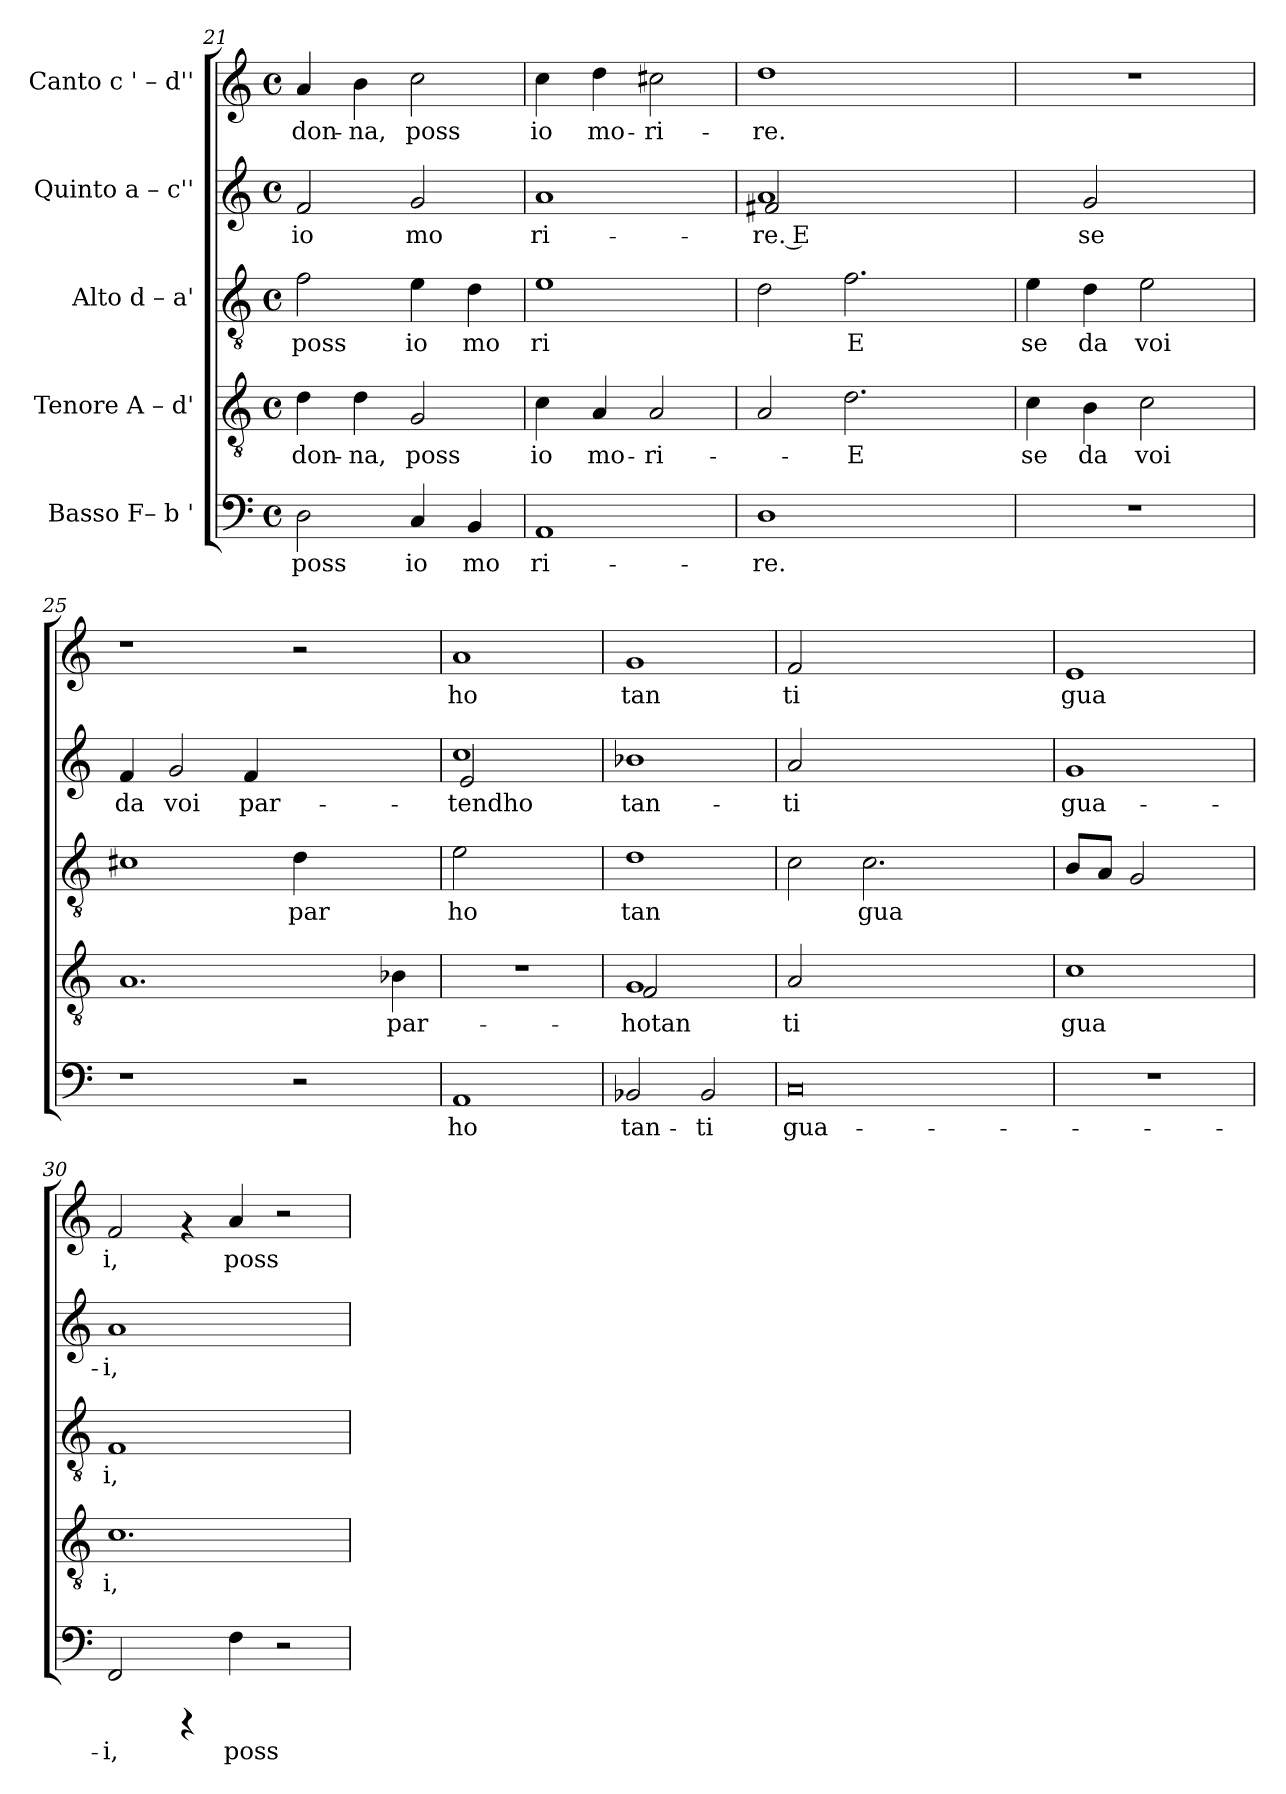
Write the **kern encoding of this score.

**kern	**text	**kern	**text	**kern	**text	**kern	**text	**kern	**text
*part5	*part5	*part4	*part4	*part3	*part3	*part2	*part2	*part1	*part1
*staff5	*staff5	*staff4	*staff4	*staff3	*staff3	*staff2	*staff2	*staff1	*staff1
*I"Basso  F– b '	*	*I"Tenore  A – d'	*	*I"Alto  d – a'	*	*I"Quinto  a – c''	*	*I"Canto  c ' – d''	*
*clefF4	*	*clefGv2	*	*clefGv2	*	*clefG2	*	*clefG2	*
*k[]	*	*k[]	*	*k[]	*	*k[]	*	*k[]	*
*C:	*	*C:	*	*C:	*	*C:	*	*C:	*
*M4/4	*	*M4/4	*	*M4/4	*	*M4/4	*	*M4/4	*
*met(c)	*	*met(c)	*	*met(c)	*	*met(c)	*	*met(c)	*
=21	=21	=21	=21	=21	=21	=21	=21	=21	=21
!	!LO:LY:b	!	!LO:LY:b:cj	!	!LO:LY:b:cj	!	!LO:LY:b:rj	!	!LO:LY:b:rj
2D\	poss	4d\	don-	2f\	poss	2f/	io	4a/	don-
!	!	!	!LO:LY:b:cj	!	!	!	!	!	!LO:LY:b:rj
.	.	4d\	-na,	.	.	.	.	4b\	-na,
!	!LO:LY:b	!	!LO:LY:b:cj	!	!LO:LY:b:cj	!	!LO:LY:b:rj	!	!LO:LY:b:rj
4C/	io	2G/	poss	4e\	io	2g/	mo	2cc\	poss
!	!LO:LY:b	!	!	!	!LO:LY:b:cj	!	!	!	!
4BB/	mo	.	.	4d\	mo	.	.	.	.
!!LO:LB:g=z
=22	=22	=22	=22	=22	=22	=22	=22	=22	=22
!	!LO:LY:b	!	!LO:LY:b:cj	!	!LO:LY:b:cj	!	!LO:LY:b:rj	!	!LO:LY:b:rj
1AA	ri-	4c\	io	1e	ri	1a	ri-	4cc\	io
!	!	!	!LO:LY:b:cj	!	!	!	!	!	!LO:LY:b:rj
.	.	4A/	mo-	.	.	.	.	4dd\	mo-
!	!	!	!LO:LY:b:cj	!	!	!	!	!	!LO:LY:b:rj
.	.	2A/	-ri-	.	.	.	.	2cc#X\	-ri-
=23	=23	=23	=23	=23	=23	=23	=23	=23	=23
!	!LO:LY:b	!	!	!	!	!	!LO:LY:b:rj	!	!LO:LY:b:rj
*	*	*	*	*	*	*^	*	*	*
1D	-re.	2A/	.	2d\	.	1a	2f#X/	-re. E	1dd	-re.
!	!	!	!LO:LY:b:cj	!	!LO:LY:b:cj	!	!	!	!	!
.	.	2.d\	-E	2.f\	E	.	4ryy	.	.	.
.	.	.	.	.	.	.	2ryy	.	.	.
4ryy	.	.	.	.	.	4ryy	.	.	4ryy	.
*	*	*	*	*	*	*v	*v	*	*	*
=24	=24	=24	=24	=24	=24	=24	=24	=24	=24
!	!	!	!LO:LY:b:cj	!	!LO:LY:b:cj	!	!	!	!
1r	.	4c\	se	4e\	se	4ryy	.	1r	.
!	!	!	!LO:LY:b:cj	!	!LO:LY:b:cj	!	!LO:LY:b:rj	!	!
.	.	4B\	da	4d\	da	2g/	se	.	.
!	!	!	!LO:LY:b:cj	!	!LO:LY:b:cj	!	!	!	!
.	.	2c\	voi	2e\	voi	.	.	.	.
.	.	.	.	.	.	4ryy	.	.	.
=25	=25	=25	=25	=25	=25	=25	=25	=25	=25
!	!	!	!	!	!	!	!LO:LY:b:rj	!	!
1r	.	1.A	.	1c#X	.	4f/	da	1r	.
!	!	!	!	!	!	!	!LO:LY:b:rj	!	!
.	.	.	.	.	.	2g/	voi	.	.
!	!	!	!	!	!	!	!LO:LY:b:rj	!	!
.	.	.	.	.	.	4f/	par-	.	.
!	!	!	!	!	!LO:LY:b:cj	!	!	!	!
2r	.	.	.	4d\	par	2.ryy	.	2r	.
.	.	.	.	2ryy	.	.	.	.	.
!	!	!	!LO:LY:b:cj	!	!	!	!	!	!
4ryy	.	4B-X\	par-	.	.	.	.	4ryy	.
=26	=26	=26	=26	=26	=26	=26	=26	=26	=26
!	!LO:LY:b	!	!	!	!LO:LY:b:cj	!	!LO:LY:b:rj	!	!LO:LY:b:rj
*	*	*	*	*	*	*^	*	*	*
1AA	ho	1r	.	2e\	ho	1cc	2e/	-tendho	1a	ho
.	.	.	.	2ryy	.	.	2ryy	.	.	.
!!LO:PB:g=z
=27	=27	=27	=27	=27	=27	=27	=27	=27	=27	=27
!	!LO:LY:b	!	!LO:LY:b:cj	!	!LO:LY:b:cj	!	!	!LO:LY:b:rj	!	!LO:LY:b:rj
*	*	*^	*	*	*	*v	*v	*	*	*
2BB-X/	tan-	1G	2F/	-hotan	1d	tan	1b-X	tan-	1g	tan
!	!LO:LY:b	!	!	!	!	!	!	!	!	!
2BB-/	-ti	.	2ryy	.	.	.	.	.	.	.
=28	=28	=28	=28	=28	=28	=28	=28	=28	=28	=28
!	!LO:LY:b	!	!	!LO:LY:b:cj	!	!	!	!LO:LY:b:rj	!	!LO:LY:b:rj
*	*	*v	*v	*	*	*	*	*	*	*
0C	gua-	2A/	ti	2c\	.	2a/	-ti	2f/	ti
!	!	!	!	!	!LO:LY:b:cj	!	!	!	!
.	.	1.ryy	.	2.c\	gua	1.ryy	.	1.ryy	.
.	.	.	.	2.ryy	.	.	.	.	.
=29	=29	=29	=29	=29	=29	=29	=29	=29	=29
!	!	!	!LO:LY:b:cj	!	!LO:LY:b:cj	!	!LO:LY:b:rj	!	!LO:LY:b:rj
1r	.	1c	gua	8B/L	.	1g	gua-	1e	gua
!	!	!	!	!	!LO:LY:b:cj	!	!	!	!
.	.	.	.	8A/J	.	.	.	.	.
!	!	!	!	!	!LO:LY:b:cj	!	!	!	!
.	.	.	.	2G/	.	.	.	.	.
.	.	.	.	4ryy	.	.	.	.	.
=30	=30	=30	=30	=30	=30	=30	=30	=30	=30
!	!LO:LY:b	!	!LO:LY:b:cj	!	!LO:LY:b:cj	!	!LO:LY:b:rj	!	!LO:LY:b:rj
2FF/	-i,	1.c	i,	1F	i,	1a	-i,	2f/	i,
4rCCC	.	.	.	.	.	.	.	4rf	.
!	!LO:LY:b	!	!	!	!	!	!	!	!LO:LY:b:rj
4F\	poss	.	.	.	.	.	.	4a/	poss
2r	.	.	.	2ryy	.	2ryy	.	2r	.
=	=	=	=	=	=	=	=	=	=
*-	*-	*-	*-	*-	*-	*-	*-	*-	*-
